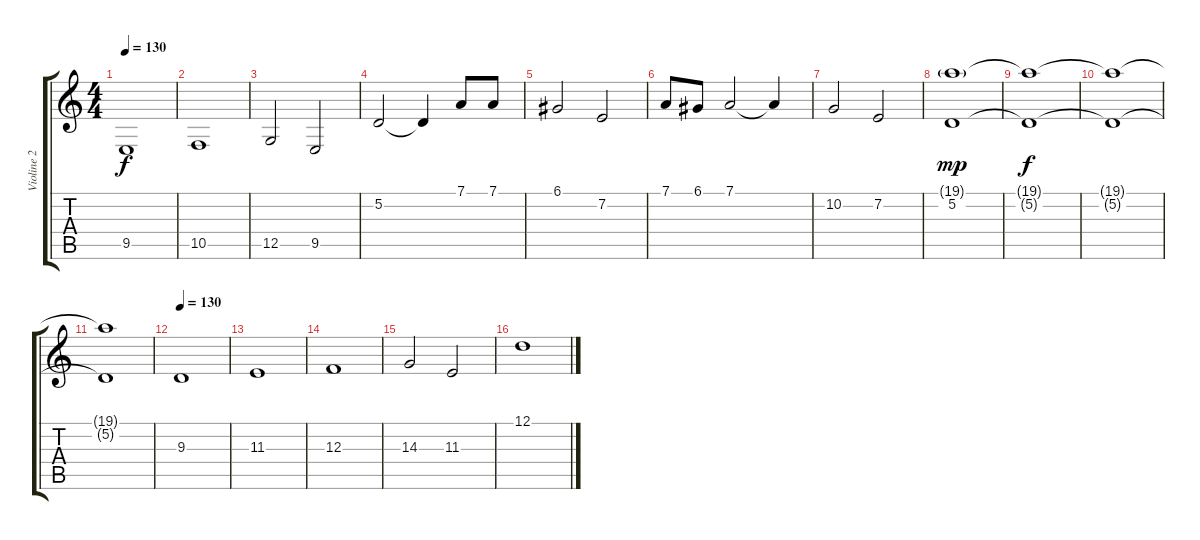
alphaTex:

\track ("Violine 2" "Violine 2") {instrument tremolostrings}
\staff {score tabs}
\tuning (D4 A3 F3 C3 G2 D2) {hide}
\ts (4 4)
\tempo 130
\clef g2
\ks c
9.5.1{dy f} |
10.5.1 |
12.5.2 9.5.2 |
5.2.2 5.2{t}.4 7.1.8 7.1.8 |
6.1.2 7.2.2 |
7.1.8 6.1.8 7.1.2 7.1{t}.4 |
10.2.2 7.2.2{volume 0} |
(19.1{g} 5.2).1{dy mp volume 10} |
(19.1{t} 5.2{t}).1{dy f} |
(19.1{t} 5.2{t}).1 |
(19.1{t} 5.2{t}).1 |
\tempo 130
9.3.1 |
11.3.1 |
12.3.1 |
14.3.2 11.3.2 |
12.1.1
